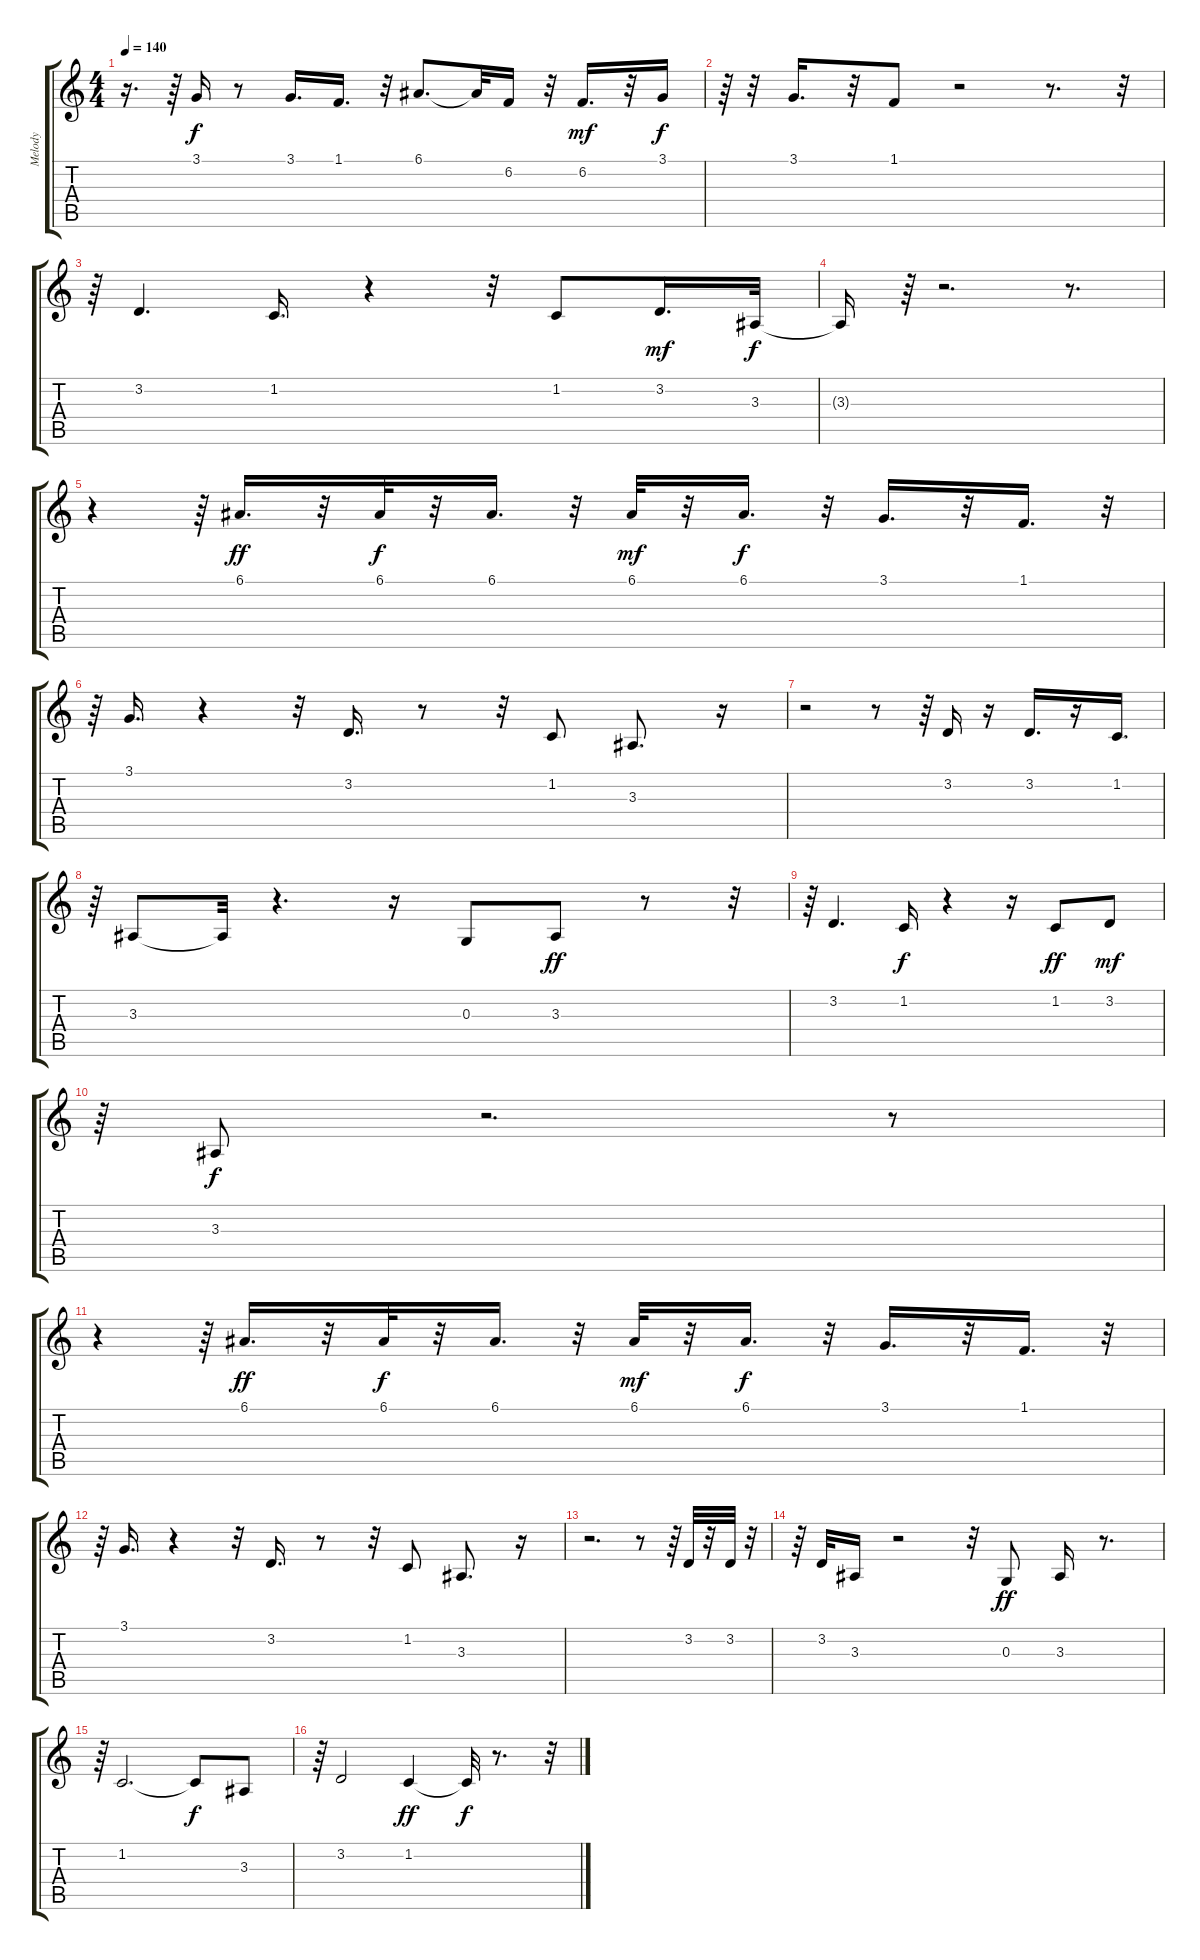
\track ("Melody              " "Melody    ") {instrument flute}
\staff {score tabs}
\tuning (E4 B3 G3 D3 A2 E2) {hide}
\ts (4 4)
\tempo 140
\clef g2
\ks c
r.16{d dy f} r.64 3.1.16 r.8 3.1.16{d} 1.1.16{d} r.32 6.1.8{d} 6.1{t}.32 6.2.16 r.32 6.2.16{d dy mf} r.32 3.1.16{dy f} |
r.64 r.32 3.1.16{d} r.32 1.1.8 r.2 r.8{d} r.32 |
r.64 3.2.4{d} 1.2.16{d} r.4 r.32 1.2.8 3.2.16{d dy mf} 3.3.32{dy f} |
3.3{t}.16 r.64 r.2{d} r.8{d} |
r.4 r.64 6.1.16{d dy ff} r.32 6.1.32{dy f} r.32 6.1.16{d} r.32 6.1.32{dy mf} r.32 6.1.16{d dy f} r.32 3.1.16{d} r.32 1.1.16{d} r.32 |
r.64 3.1.16{d} r.4 r.32 3.2.16{d} r.8 r.32 1.2.8 3.3.8{d} r.16 |
r.2 r.8 r.64 3.2.16 r.16 3.2.16{d} r.16 1.2.16{d} |
r.64 3.3.8 3.3{t}.32 r.4{d} r.16 0.3.8 3.3.8{dy ff} r.8 r.32 |
r.64 3.2.4{d} 1.2.16{dy f} r.4 r.16 1.2.8{dy ff} 3.2.8{dy mf} |
r.64 3.3.8{dy f} r.2{d} r.8 |
r.4 r.64 6.1.16{d dy ff} r.32 6.1.32{dy f} r.32 6.1.16{d} r.32 6.1.32{dy mf} r.32 6.1.16{d dy f} r.32 3.1.16{d} r.32 1.1.16{d} r.32 |
r.64 3.1.16{d} r.4 r.32 3.2.16{d} r.8 r.32 1.2.8 3.3.8{d} r.16 |
r.2{d} r.8 r.64 3.2.32 r.32 3.2.32 r.32 |
r.64 3.2.32 3.3.16 r.2 r.32 0.3.8{dy ff} 3.3.16 r.8{d} |
r.64 1.2.2{d} 1.2{t}.8{dy f} 3.3.8 |
r.64 3.2.2 1.2.4{dy ff} 1.2{t}.32{dy f} r.8{d} r.32
